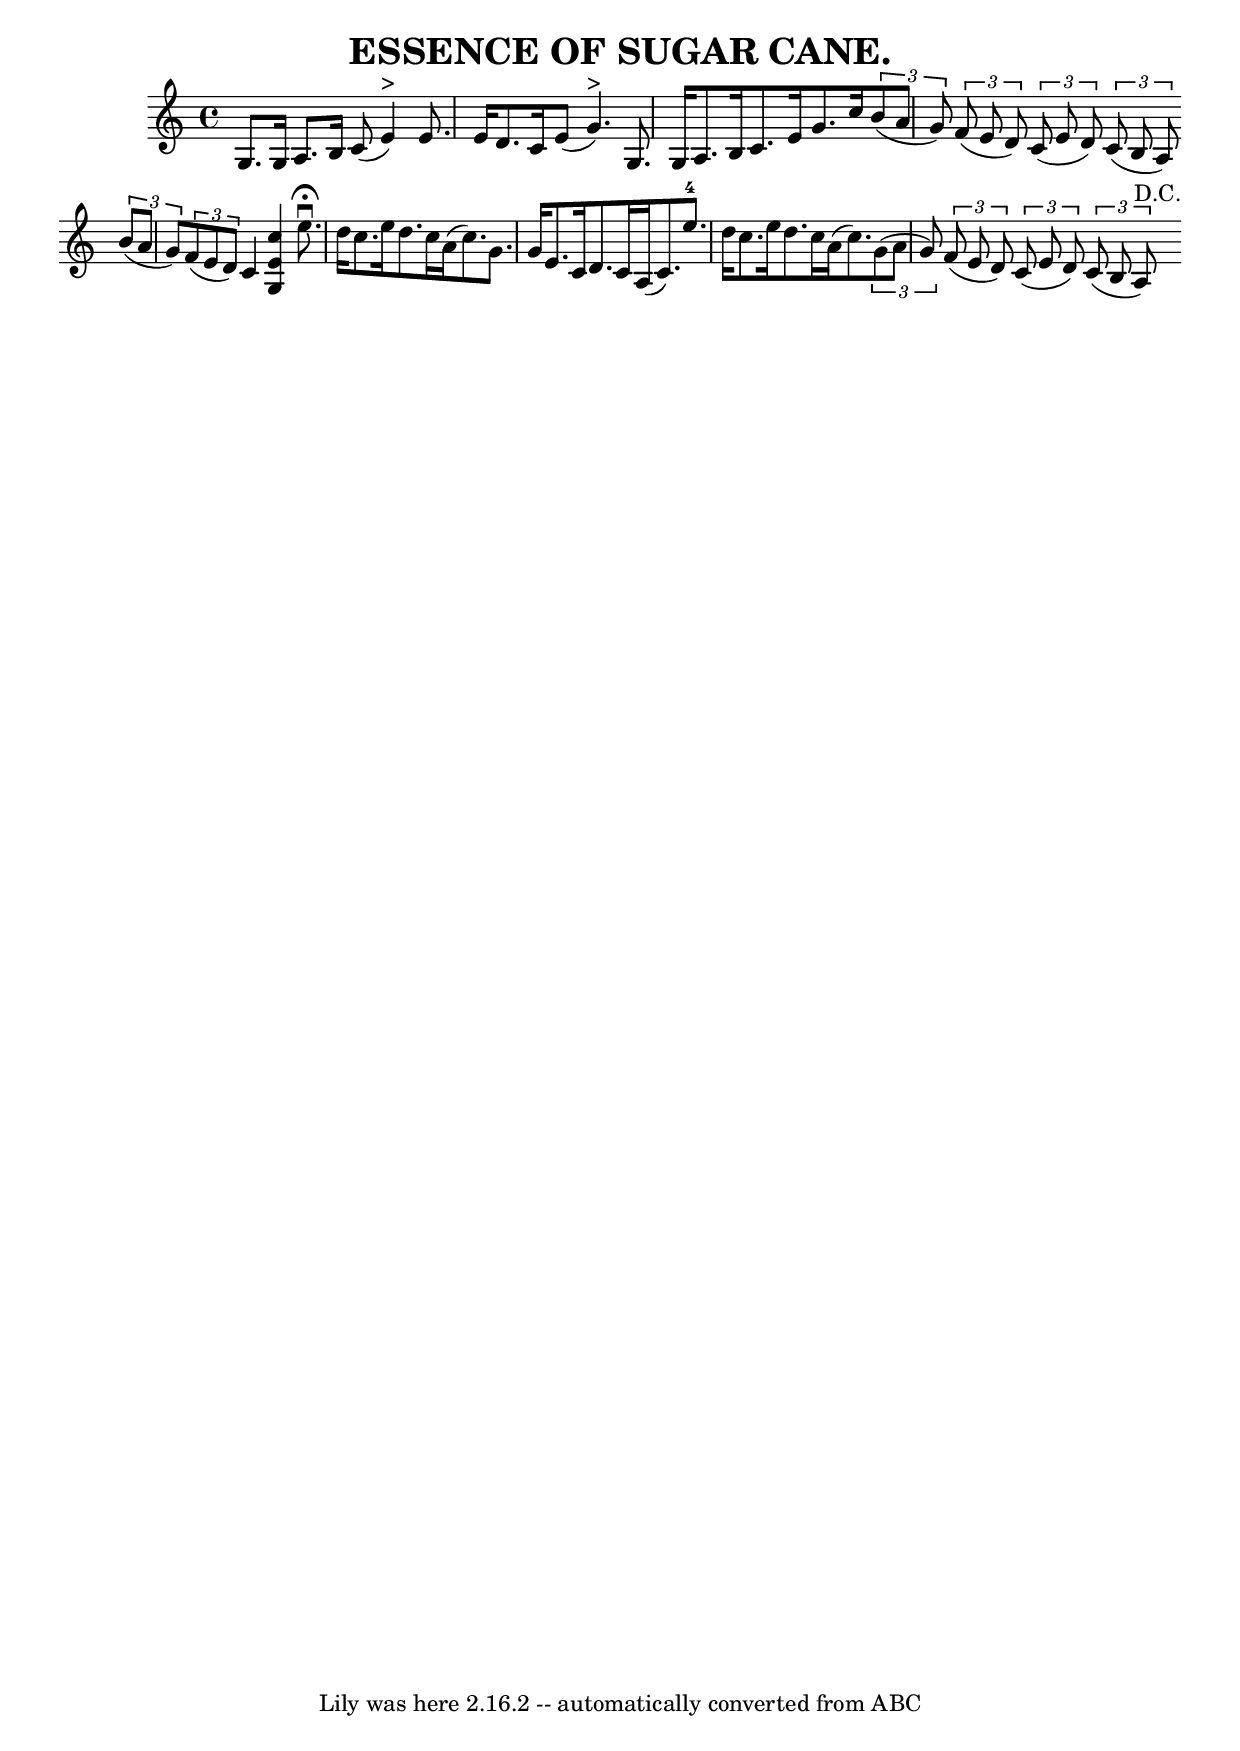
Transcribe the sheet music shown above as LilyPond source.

\version "2.7.40"
\include "Mammoth.ily"
\header {
	%% book = "Coles pg. 24.3"
	crossRefNumber = "19"
	footnotes = ""
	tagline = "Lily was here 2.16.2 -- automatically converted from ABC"
	title = "ESSENCE OF SUGAR CANE."
}
voicedefault =  {


 \override Staff.TimeSignature #'style = #'C
 \time 4/4 \key c \major g8. g16 a8. b16 c'8 (e'4^">") 
|
 e'8. e'16 d'8. c'16 e'8 (g'4.^">") |
 g8.  
 g16 a8. b16 c'8. e'16 g'8. c''16  |
     \times 2/3 { 
 b'8 (a'8 g'8) }   \times 2/3 { f'8 (e'8 d'8) }   
\times 2/3 { c'8 (e'8 d'8) }   \times 2/3 { c'8 (b8 a8) } 
\bar ":|"   \times 2/3 { b'8 (a'8 g'8) }   \times 2/3 { f'8 (
e'8 d'8) } c'4  << c''4 e'4 g4   >>   \bar "|."     \bar "|:"   
e''8.^\fermata^\downbow d''16 c''8. e''16 d''8. c''16 a'16 (
 c''8.) |
 g'8. g'16 e'8. c'16 d'8. c'16 a16 (
c'8.) |
 e''8.-4 d''16 c''8. e''16 d''8. c''16    
a'16 (c''8.) |
     \times 2/3 { g'8 (a'8 g'8) }   
\times 2/3 { f'8 (e'8 d'8) }   \times 2/3 { c'8 (e'8 d'8) 
}   \times 2/3 { c'8 (b8 a8^"D.C.") } \bar ":|"   
}

\score{
    <<

	\context Staff="default"
	{
	    \voicedefault 
	}

    >>
	\layout {
	}
	\midi {}
}
